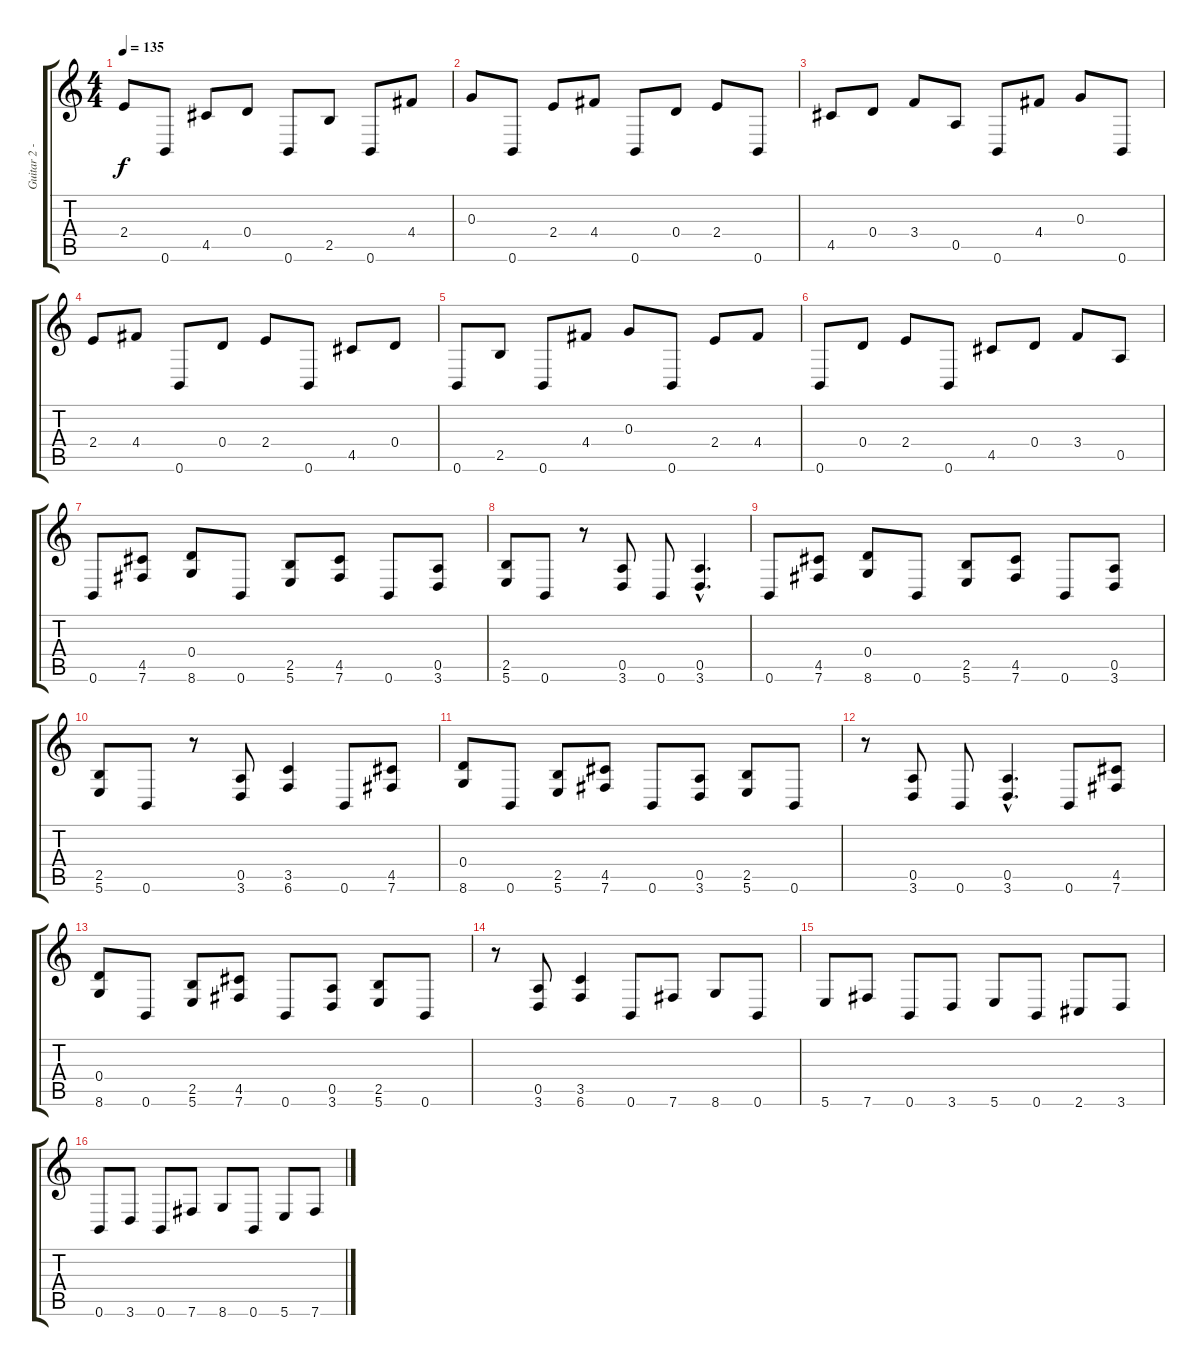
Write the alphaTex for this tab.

\track ("Guitar 2 - Petrucci" "Guitar 2 -") {instrument distortionguitar}
\staff {score tabs}
\tuning (E4 B3 G3 D3 A2 B1) {hide}
\ts (4 4)
\tempo 135
\clef g2
\ks c
2.4.8{dy f} 0.6.8 4.5.8 0.4.8 0.6.8 2.5.8 0.6.8 4.4.8 |
0.3.8 0.6.8 2.4.8 4.4.8 0.6.8 0.4.8 2.4.8 0.6.8 |
4.5.8 0.4.8 3.4.8 0.5.8 0.6.8 4.4.8 0.3.8 0.6.8 |
2.4.8 4.4.8 0.6.8 0.4.8 2.4.8 0.6.8 4.5.8 0.4.8 |
0.6.8 2.5.8 0.6.8 4.4.8 0.3.8 0.6.8 2.4.8 4.4.8 |
0.6.8 0.4.8 2.4.8 0.6.8 4.5.8 0.4.8 3.4.8 0.5.8 |
0.6.8 (4.5 7.6).8 (0.4 8.6).8 0.6.8 (2.5 5.6).8 (4.5 7.6).8 0.6.8 (0.5 3.6).8 |
(2.5 5.6).8 0.6.8 r.8 (0.5 3.6).8 0.6.8 (0.5{hac} 3.6{hac}).4{d} |
0.6.8 (4.5 7.6).8 (0.4 8.6).8 0.6.8 (2.5 5.6).8 (4.5 7.6).8 0.6.8 (0.5 3.6).8 |
(2.5 5.6).8 0.6.8 r.8 (0.5 3.6).8 (3.5 6.6).4 0.6.8 (4.5 7.6).8 |
(0.4 8.6).8 0.6.8 (2.5 5.6).8 (4.5 7.6).8 0.6.8 (0.5 3.6).8 (2.5 5.6).8 0.6.8 |
r.8 (0.5 3.6).8 0.6.8 (0.5{hac} 3.6{hac}).4{d} 0.6.8 (4.5 7.6).8 |
(0.4 8.6).8 0.6.8 (2.5 5.6).8 (4.5 7.6).8 0.6.8 (0.5 3.6).8 (2.5 5.6).8 0.6.8 |
r.8 (0.5 3.6).8 (3.5 6.6).4 0.6.8 7.6.8 8.6.8 0.6.8 |
5.6.8 7.6.8 0.6.8 3.6.8 5.6.8 0.6.8 2.6.8 3.6.8 |
0.6.8 3.6.8 0.6.8 7.6.8 8.6.8 0.6.8 5.6.8 7.6.8
